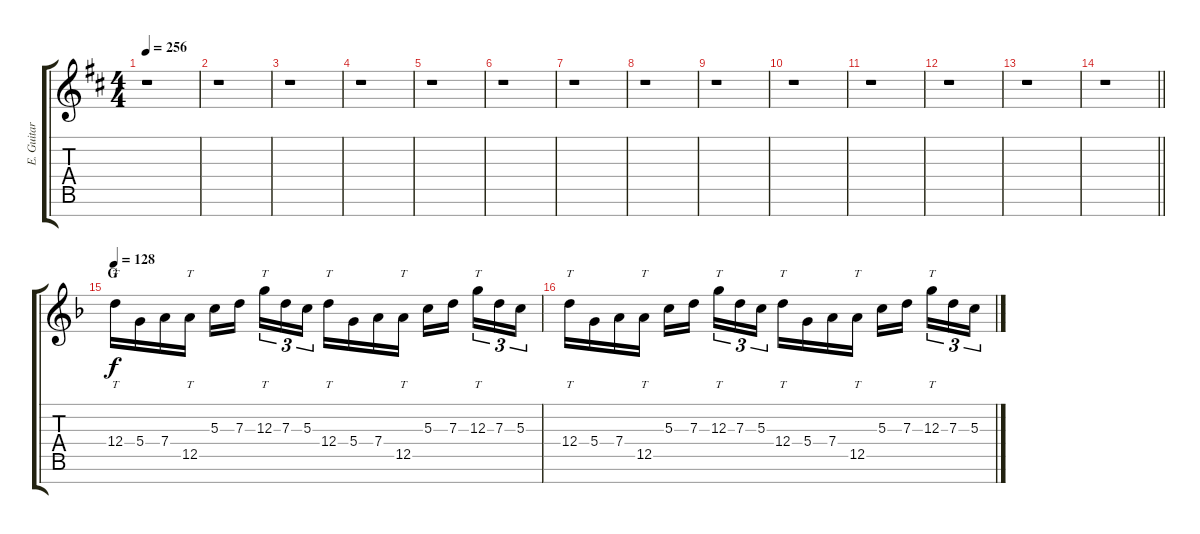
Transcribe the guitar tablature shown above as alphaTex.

\track ("E. Guitar III" "E. Guitar ") {instrument overdrivenguitar}
\staff {score tabs}
\tuning (E4 B3 G3 D3 A2 E2 B1) {hide}
\ts (4 4)
\tempo 256
\clef g2
\ks d
r.1{dy f} |
r.1 |
r.1 |
r.1 |
r.1 |
r.1 |
r.1 |
r.1 |
r.1 |
r.1 |
r.1 |
r.1 |
r.1 |
\barLineRight lightlight
r.1 |
\section ("" "G")
\tempo 128
\ks f
12.4.16{tt} 5.4.16 7.4.16 12.5.16{tt} 5.3.16 7.3.16{beam splitsecondary} 12.3.16{tt tu (3 2)} 7.3.16{tu (3 2)} 5.3.16{tu (3 2)} 12.4.16{tt} 5.4.16 7.4.16 12.5.16{tt} 5.3.16 7.3.16{beam splitsecondary} 12.3.16{tt tu (3 2)} 7.3.16{tu (3 2)} 5.3.16{tu (3 2)} |
12.4.16{tt} 5.4.16 7.4.16 12.5.16{tt} 5.3.16 7.3.16{beam splitsecondary} 12.3.16{tt tu (3 2)} 7.3.16{tu (3 2)} 5.3.16{tu (3 2)} 12.4.16{tt} 5.4.16 7.4.16 12.5.16{tt} 5.3.16 7.3.16{beam splitsecondary} 12.3.16{tt tu (3 2)} 7.3.16{tu (3 2)} 5.3.16{tu (3 2)}
